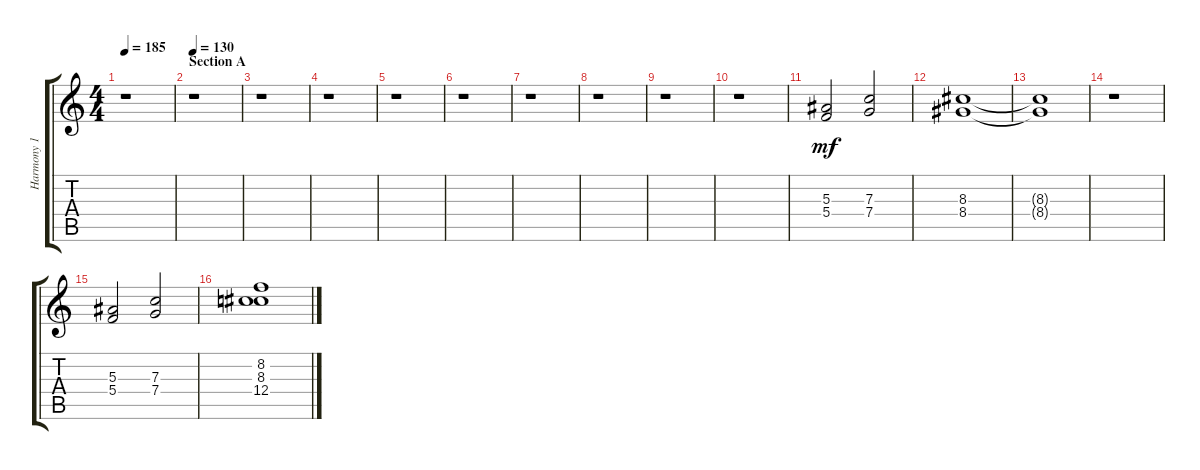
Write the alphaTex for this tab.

\track ("Harmony 1" "Harmony 1") {instrument overdrivenguitar}
\staff {score tabs}
\tuning (D4 A3 F3 C3 G2 C2) {hide}
\ts (4 4)
\tempo 185
\clef g2
\ks aminor
r.1{dy mf} |
\section ("" "Section A")
\tempo 130
r.1 |
r.1 |
r.1 |
r.1 |
r.1 |
r.1 |
r.1 |
r.1 |
r.1 |
(5.3 5.4).2 (7.3 7.4).2 |
(8.3 8.4).1 |
(8.3{t} 8.4{t}).1 |
r.1 |
(5.3 5.4).2 (7.3 7.4).2 |
(8.2 8.3 12.4).1
